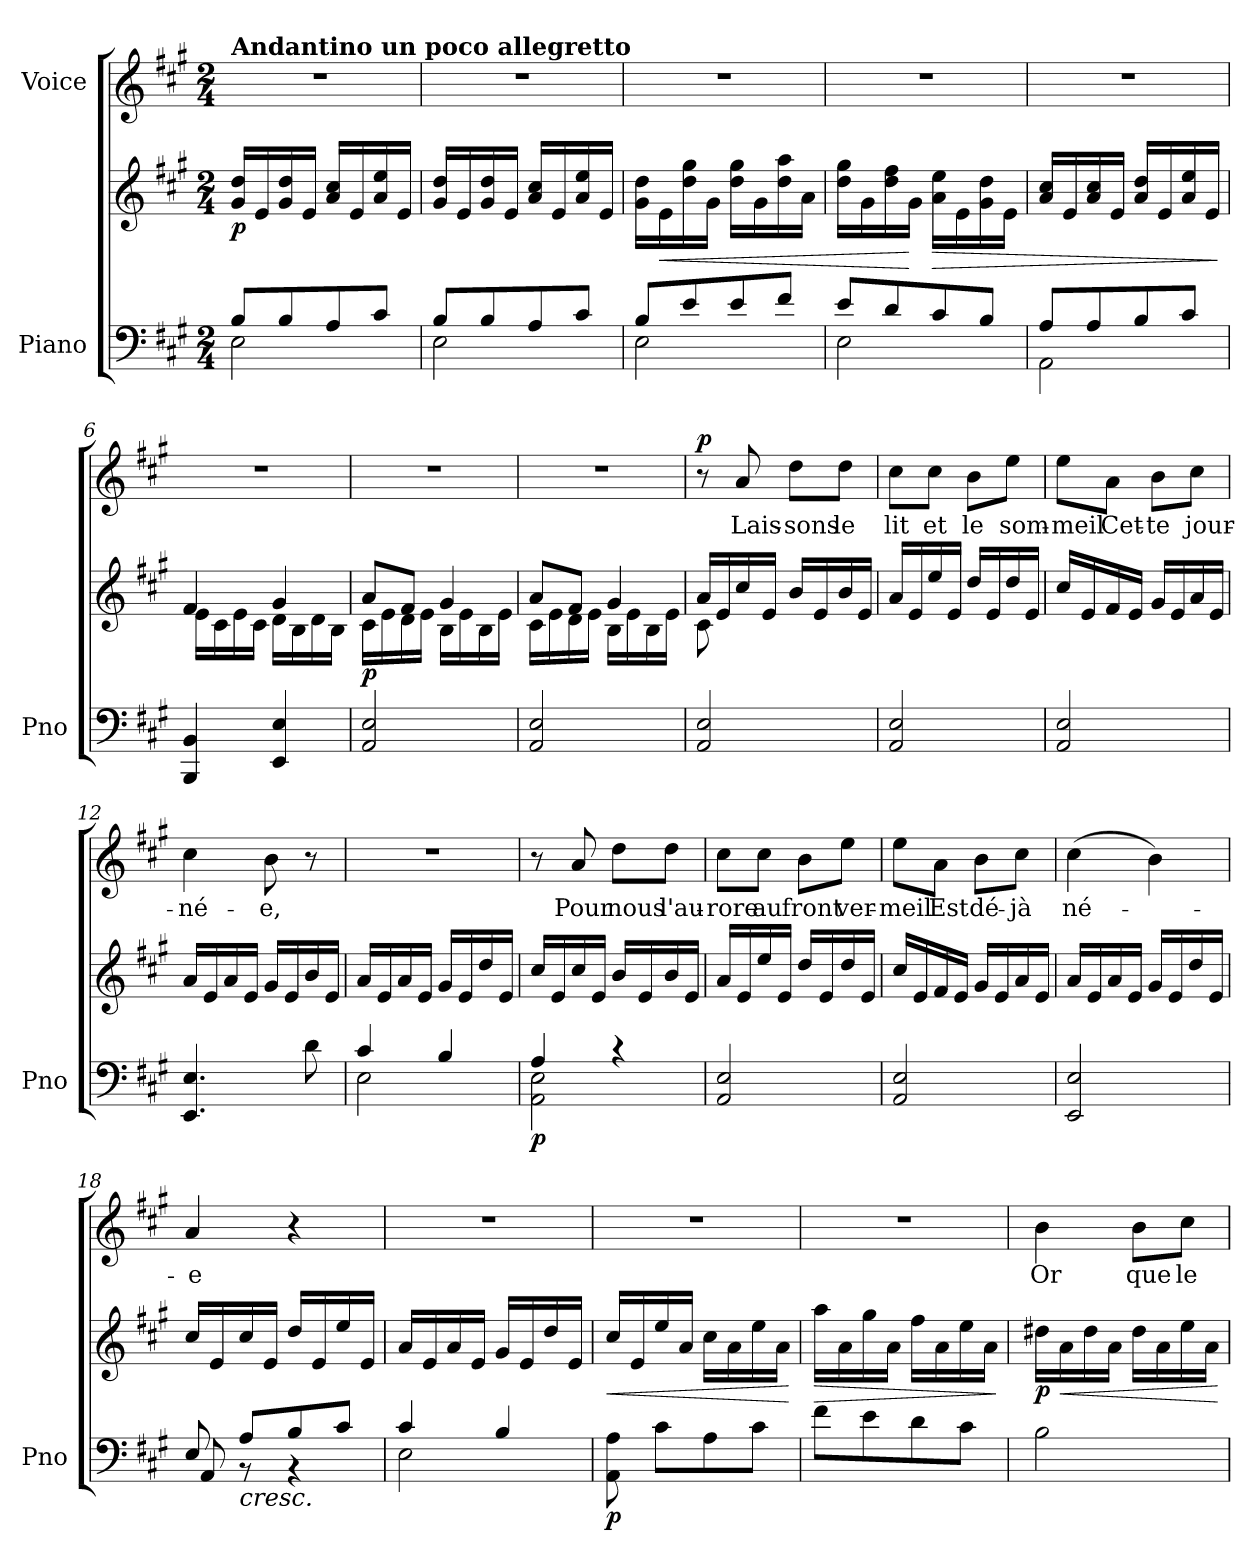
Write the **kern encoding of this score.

**kern	**kern	**dynam	**kern	**text	**dynam
*part2	*part2	*part2	*part1	*part1	*part1
*staff3	*staff2	*staff2/3	*staff1	*staff1	*staff1
*I"Piano	*	*	*I"Voice	*	*
*I'Pno	*	*	*	*	*
*clefF4	*clefG2	*	*clefG2	*	*
*k[f#c#g#]	*k[f#c#g#]	*	*k[f#c#g#]	*	*
*M2/4	*M2/4	*	*M2/4	*	*
=1	=1	=1	=1	=1	=1
*^	*	*	*	*	*
!	!	!	!	!LO:TX:a:B:t=Andantino un poco allegretto	!	!
!	!	!	!LO:DY:b	!	!	!
8B/L	2E\	16g#/ 16dd/LL	p	2r	.	.
.	.	16e/	.	.	.	.
8B/	.	16g#/ 16dd/	.	.	.	.
.	.	16e/JJ	.	.	.	.
8A/	.	16a/ 16cc#/LL	.	.	.	.
.	.	16e/	.	.	.	.
8c#/J	.	16a/ 16ee/	.	.	.	.
.	.	16e/JJ	.	.	.	.
=2	=2	=2	=2	=2	=2	=2
8B/L	2E\	16g#/ 16dd/LL	.	2r	.	.
.	.	16e/	.	.	.	.
8B/	.	16g#/ 16dd/	.	.	.	.
.	.	16e/JJ	.	.	.	.
8A/	.	16a/ 16cc#/LL	.	.	.	.
.	.	16e/	.	.	.	.
8c#/J	.	16a/ 16ee/	.	.	.	.
.	.	16e/JJ	.	.	.	.
=3	=3	=3	=3	=3	=3	=3
8B/L	2E\	16g#\ 16dd\LL	.	2r	.	.
!	!	!	!LO:HP:b	!	!	!
.	.	16e\	<	.	.	.
8e/	.	16dd\ 16gg#\	.	.	.	.
.	.	16g#\JJ	.	.	.	.
8e/	.	16dd\ 16gg#\LL	.	.	.	.
.	.	16g#\	.	.	.	.
8f#/J	.	16dd\ 16aa\	.	.	.	.
.	.	16a\JJ	.	.	.	.
=4	=4	=4	=4	=4	=4	=4
8e/L	2E\	16dd\ 16gg#\LL	.	2r	.	.
.	.	16g#\	.	.	.	.
8d/	.	16dd\ 16ff#\	.	.	.	.
.	.	16g#\JJ	[	.	.	.
!	!	!	!LO:HP:b	!	!	!
8c#/	.	16a\ 16ee\LL	>	.	.	.
.	.	16e\	.	.	.	.
8B/J	.	16g#\ 16dd\	.	.	.	.
.	.	16e\JJ	.	.	.	.
!!LO:LB:g=z
=5	=5	=5	=5	=5	=5	=5
8A/L	2AA\	16a/ 16cc#/LL	.	2r	.	.
.	.	16e/	.	.	.	.
8A/	.	16a/ 16cc#/	.	.	.	.
.	.	16e/JJ	.	.	.	.
8B/	.	16a/ 16dd/LL	.	.	.	.
.	.	16e/	.	.	.	.
8c#/J	.	16a/ 16ee/	.	.	.	.
.	.	16e/JJ	.	.	.	.
*v	*v	*	*	*	*	*
.	.	]	.	.	.
=6	=6	=6	=6	=6	=6
*	*^	*	*	*	*
4BBB/ 4BB/	4f#/	16e\LL	.	2r	.	.
.	.	16c#\	.	.	.	.
.	.	16e\	.	.	.	.
.	.	16c#\JJ	.	.	.	.
4EE/ 4E/	4g#/	16d\LL	.	.	.	.
.	.	16B\	.	.	.	.
.	.	16d\	.	.	.	.
.	.	16B\JJ	.	.	.	.
=7	=7	=7	=7	=7	=7	=7
!	!	!	!LO:DY:b	!	!	!
2AA/ 2E/	8a/L	16c#\LL	p	2r	.	.
.	.	16e\	.	.	.	.
.	8f#/J	16d\	.	.	.	.
.	.	16e\JJ	.	.	.	.
.	4g#/	16B\LL	.	.	.	.
.	.	16e\	.	.	.	.
.	.	16B\	.	.	.	.
.	.	16e\JJ	.	.	.	.
=8	=8	=8	=8	=8	=8	=8
2AA/ 2E/	8a/L	16c#\LL	.	2r	.	.
.	.	16e\	.	.	.	.
.	8f#/J	16d\	.	.	.	.
.	.	16e\JJ	.	.	.	.
.	4g#/	16B\LL	.	.	.	.
.	.	16e\	.	.	.	.
.	.	16B\	.	.	.	.
.	.	16e\JJ	.	.	.	.
!!LO:LB:g=z
=9	=9	=9	=9	=9	=9	=9
!	!	!	!	!	!	!LO:DY:a
2AA/ 2E/	16a/LL	8c#\	.	8r	.	p
.	16e/	.	.	.	.	.
!	!	!	!	!	!LO:LY:b	!
.	16cc#/	8ryy	.	8a/	Lais-	.
.	16e/JJ	.	.	.	.	.
!	!	!	!	!	!LO:LY:b	!
.	16b/LL	4ryy	.	8dd\L	-sons	.
.	16e/	.	.	.	.	.
!	!	!	!	!	!LO:LY:b	!
.	16b/	.	.	8dd\J	le	.
.	16e/JJ	.	.	.	.	.
*	*v	*v	*	*	*	*
=10	=10	=10	=10	=10	=10
!	!	!	!	!LO:LY:b	!
2AA/ 2E/	16a/LL	.	8cc#\L	lit	.
.	16e/	.	.	.	.
!	!	!	!	!LO:LY:b	!
.	16ee/	.	8cc#\J	et	.
.	16e/JJ	.	.	.	.
!	!	!	!	!LO:LY:b	!
.	16dd/LL	.	8b\L	le	.
.	16e/	.	.	.	.
!	!	!	!	!LO:LY:b	!
.	16dd/	.	8ee\J	som-	.
.	16e/JJ	.	.	.	.
=11	=11	=11	=11	=11	=11
!	!	!	!	!LO:LY:b	!
2AA/ 2E/	16cc#/LL	.	8ee\L	-meil	.
.	16e/	.	.	.	.
!	!	!	!	!LO:LY:b	!
.	16f#/	.	8a\J	Cet-	.
.	16e/JJ	.	.	.	.
!	!	!	!	!LO:LY:b	!
.	16g#/LL	.	8b\L	-te	.
.	16e/	.	.	.	.
!	!	!	!	!LO:LY:b	!
.	16a/	.	8cc#\J	jour-	.
.	16e/JJ	.	.	.	.
=12	=12	=12	=12	=12	=12
!	!	!	!	!LO:LY:b	!
4.EE/ 4.E/	16a/LL	.	4cc#\	-né-	.
.	16e/	.	.	.	.
.	16a/	.	.	.	.
.	16e/JJ	.	.	.	.
!	!	!	!	!LO:LY:b	!
.	16g#/LL	.	8b\	-e,	.
.	16e/	.	.	.	.
8d\	16b/	.	8r	.	.
.	16e/JJ	.	.	.	.
!!LO:LB:g=z
=13	=13	=13	=13	=13	=13
*^	*	*	*	*	*
4c#/	2E\	16a/LL	.	2r	.	.
.	.	16e/	.	.	.	.
.	.	16a/	.	.	.	.
.	.	16e/JJ	.	.	.	.
4B/	.	16g#/LL	.	.	.	.
.	.	16e/	.	.	.	.
.	.	16dd/	.	.	.	.
.	.	16e/JJ	.	.	.	.
=14	=14	=14	=14	=14	=14	=14
!	!	!	!LO:DY:b=2	!	!	!
4A/	2AA\ 2E\	16cc#/LL	p	8r	.	.
.	.	16e/	.	.	.	.
!	!	!	!	!	!LO:LY:b	!
.	.	16cc#/	.	8a/	Pour	.
.	.	16e/JJ	.	.	.	.
!	!	!	!	!	!LO:LY:b	!
4r	.	16b/LL	.	8dd\L	nous	.
.	.	16e/	.	.	.	.
!	!	!	!	!	!LO:LY:b	!
.	.	16b/	.	8dd\J	l'au-	.
.	.	16e/JJ	.	.	.	.
*v	*v	*	*	*	*	*
=15	=15	=15	=15	=15	=15
!	!	!	!	!LO:LY:b	!
2AA/ 2E/	16a/LL	.	8cc#\L	-rore	.
.	16e/	.	.	.	.
!	!	!	!	!LO:LY:b	!
.	16ee/	.	8cc#\J	au	.
.	16e/JJ	.	.	.	.
!	!	!	!	!LO:LY:b	!
.	16dd/LL	.	8b\L	front	.
.	16e/	.	.	.	.
!	!	!	!	!LO:LY:b	!
.	16dd/	.	8ee\J	ver-	.
.	16e/JJ	.	.	.	.
=16	=16	=16	=16	=16	=16
!	!	!	!	!LO:LY:b	!
2AA/ 2E/	16cc#/LL	.	8ee\L	-meil	.
.	16e/	.	.	.	.
!	!	!	!	!LO:LY:b	!
.	16f#/	.	8a\J	Est	.
.	16e/JJ	.	.	.	.
!	!	!	!	!LO:LY:b	!
.	16g#/LL	.	8b\L	dé-	.
.	16e/	.	.	.	.
!	!	!	!	!LO:LY:b	!
.	16a/	.	8cc#\J	-jà	.
.	16e/JJ	.	.	.	.
!!LO:PB:g=z
=17	=17	=17	=17	=17	=17
!	!	!	!	!LO:LY:b	!
2EE/ 2E/	16a/LL	.	(>4cc#\	né-	.
.	16e/	.	.	.	.
.	16a/	.	.	.	.
.	16e/JJ	.	.	.	.
.	16g#/LL	.	4b\)	.	.
.	16e/	.	.	.	.
.	16dd/	.	.	.	.
.	16e/JJ	.	.	.	.
=18	=18	=18	=18	=18	=18
*^	*	*	*	*	*
!	!	!	!	!	!LO:LY:b	!
8E/	8AA/	16cc#/LL	.	4a/	-e	.
.	.	16e/	.	.	.	.
!LO:TX:b:i:t=cresc.	!	!	!	!	!	!
8A/L	8r	16cc#/	.	.	.	.
.	.	16e/JJ	.	.	.	.
8B/	4r	16dd/LL	.	4r	.	.
.	.	16e/	.	.	.	.
8c#/J	.	16ee/	.	.	.	.
.	.	16e/JJ	.	.	.	.
=19	=19	=19	=19	=19	=19	=19
4c#/	2E\	16a/LL	.	2r	.	.
.	.	16e/	.	.	.	.
.	.	16a/	.	.	.	.
.	.	16e/JJ	.	.	.	.
4B/	.	16g#/LL	.	.	.	.
.	.	16e/	.	.	.	.
.	.	16dd/	.	.	.	.
.	.	16e/JJ	.	.	.	.
*v	*v	*	*	*	*	*
=20	=20	=20	=20	=20	=20
!	!	!LO:HP:b	!	!	!
!	!	!LO:DY:n=1:b=2	!	!	!
8AA\ 8A\	16cc#/LL	< p	2r	.	.
.	16e/	.	.	.	.
8c#\L	16ee/	.	.	.	.
.	16a/JJ	.	.	.	.
8A\	16cc#\LL	.	.	.	.
.	16a\	.	.	.	.
8c#\J	16ee\	.	.	.	.
.	16a\JJ	.	.	.	.
.	.	[	.	.	.
!!LO:LB:g=z
=21	=21	=21	=21	=21	=21
!	!	!LO:HP:b	!	!	!
8f#\L	16aa\LL	>	2r	.	.
.	16a\	.	.	.	.
8e\	16gg#\	.	.	.	.
.	16a\JJ	.	.	.	.
8d\	16ff#\LL	.	.	.	.
.	16a\	.	.	.	.
8c#\J	16ee\	.	.	.	.
.	16a\JJ	.	.	.	.
.	.	]	.	.	.
=22	=22	=22	=22	=22	=22
!	!	!LO:DY:b	!	!LO:LY:b	!
2B\	16dd#X\LL	p	4b\	Or	.
!	!	!LO:HP:b	!	!	!
.	16a\	<	.	.	.
.	16dd#\	.	.	.	.
.	16a\JJ	.	.	.	.
!	!	!	!	!LO:LY:b	!
.	16dd#\LL	.	8b\L	que	.
.	16a\	.	.	.	.
!	!	!	!	!LO:LY:b	!
.	16ee\	.	8cc#\J	le	.
.	16a\JJ	.	.	.	.
.	.	[	.	.	.
=	=	=	=	=	=
*-	*-	*-	*-	*-	*-
